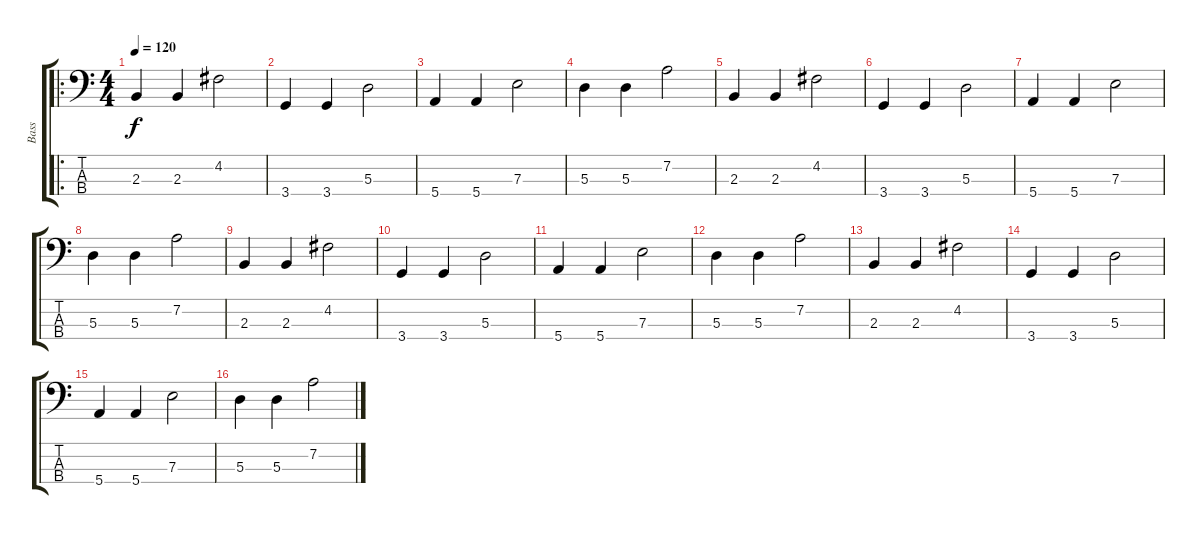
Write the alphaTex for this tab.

\track ("Bass" "Bass") {instrument electricbassfinger}
\staff {score tabs}
\tuning (G2 D2 A1 E1) {hide}
\ro
\ts (4 4)
\tempo 120
\clef f4
\ks c
2.3.4{dy f} 2.3.4 4.2.2 |
3.4.4 3.4.4 5.3.2 |
5.4.4 5.4.4 7.3.2 |
5.3.4 5.3.4 7.2.2 |
2.3.4 2.3.4 4.2.2 |
3.4.4 3.4.4 5.3.2 |
5.4.4 5.4.4 7.3.2 |
5.3.4 5.3.4 7.2.2 |
2.3.4 2.3.4 4.2.2 |
3.4.4 3.4.4 5.3.2 |
5.4.4 5.4.4 7.3.2 |
5.3.4 5.3.4 7.2.2 |
2.3.4 2.3.4 4.2.2 |
3.4.4 3.4.4 5.3.2 |
5.4.4 5.4.4 7.3.2 |
5.3.4 5.3.4 7.2.2
